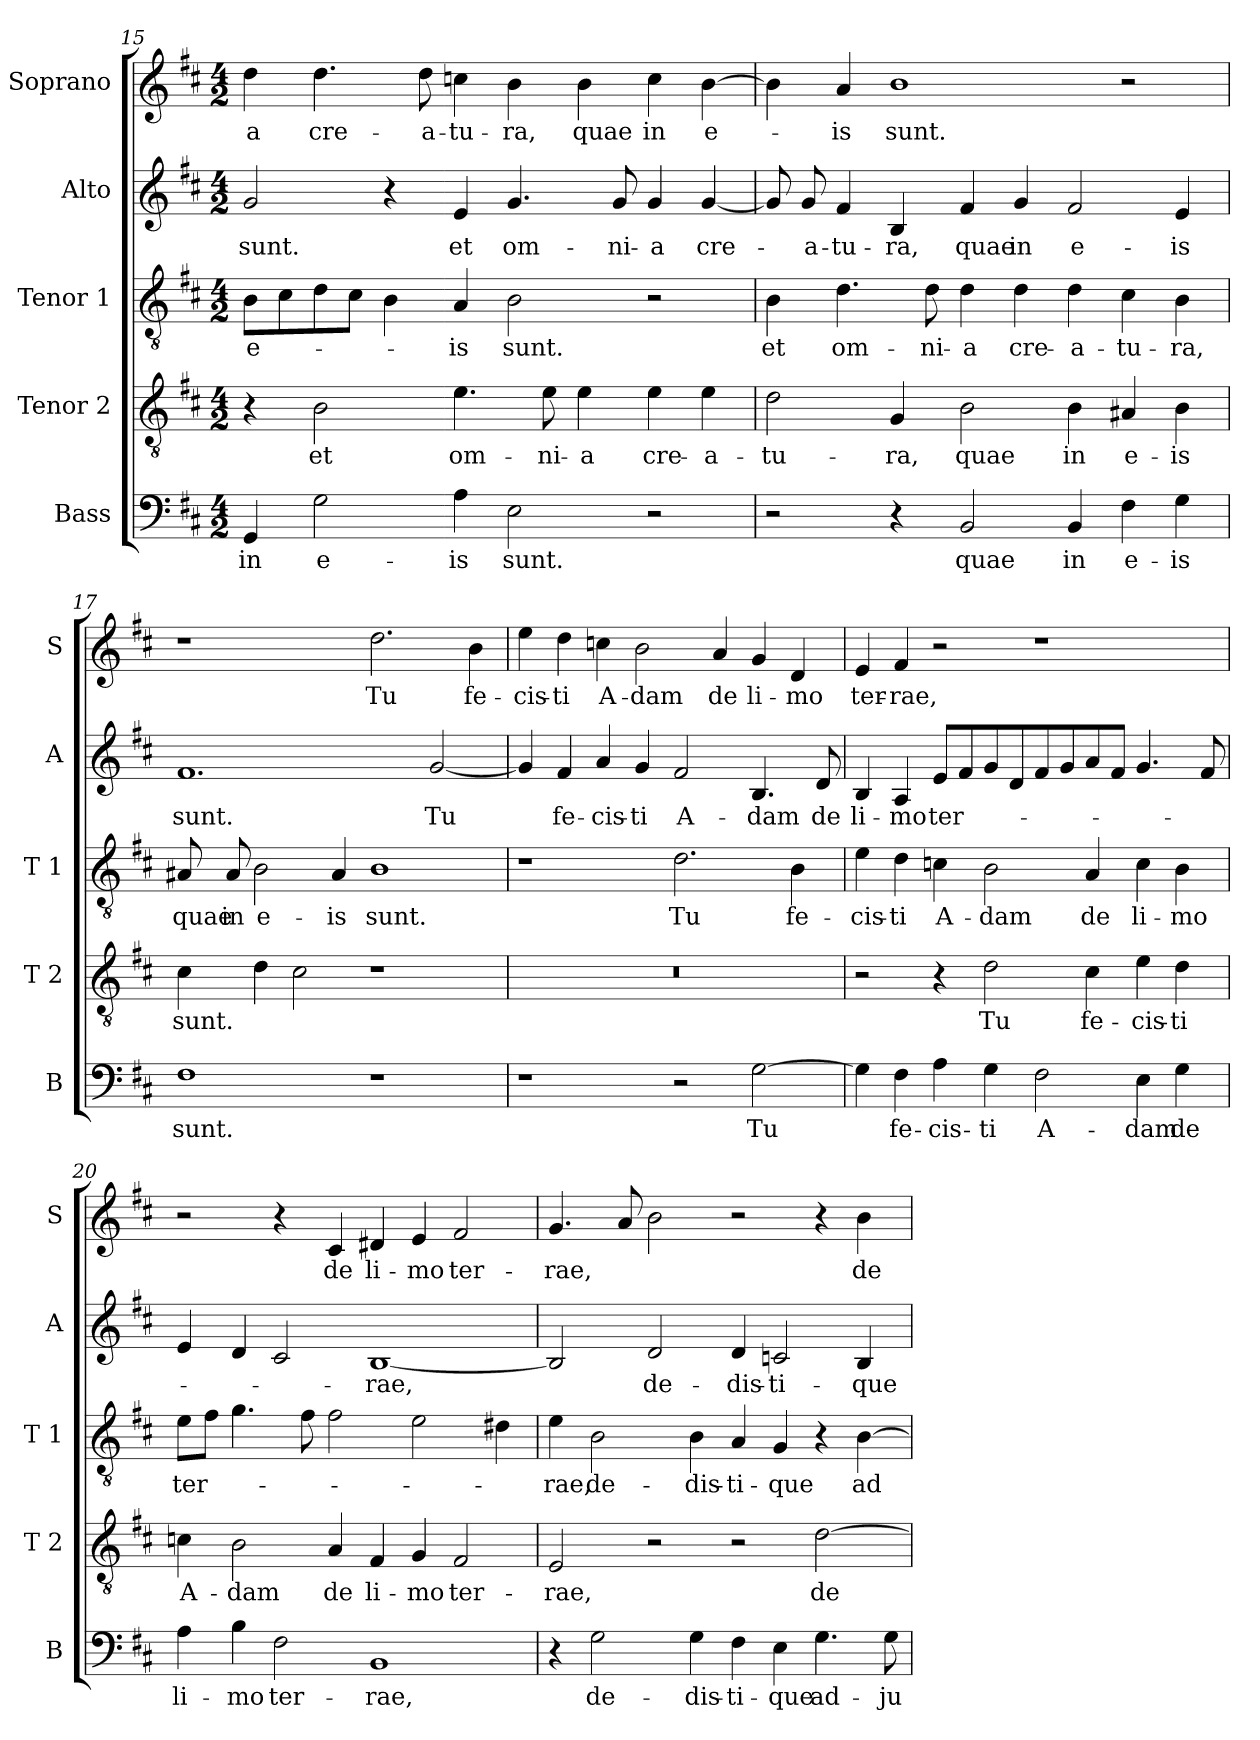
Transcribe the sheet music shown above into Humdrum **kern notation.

**kern	**text	**kern	**text	**kern	**text	**kern	**text	**kern	**text
*part5	*part5	*part4	*part4	*part3	*part3	*part2	*part2	*part1	*part1
*staff5	*staff5	*staff4	*staff4	*staff3	*staff3	*staff2	*staff2	*staff1	*staff1
*I"Bass	*	*I"Tenor 2	*	*I"Tenor 1	*	*I"Alto	*	*I"Soprano	*
*I'B	*	*I'T 2	*	*I'T 1	*	*I'A	*	*I'S	*
*clefF4	*	*clefGv2	*	*clefGv2	*	*clefG2	*	*clefG2	*
*k[f#c#]	*	*k[f#c#]	*	*k[f#c#]	*	*k[f#c#]	*	*k[f#c#]	*
*D:	*	*D:	*	*D:	*	*D:	*	*D:	*
*M4/2	*	*M4/2	*	*M4/2	*	*M4/2	*	*M4/2	*
=15	=15	=15	=15	=15	=15	=15	=15	=15	=15
!	!LO:LY:b	!	!	!	!LO:LY:b	!	!LO:LY:b	!	!LO:LY:b
4GG/	in	4r	.	8B\L	e-	2g/	sunt.	4dd\	-a
.	.	.	.	8c#\	.	.	.	.	.
!	!LO:LY:b	!	!LO:LY:b	!	!	!	!	!	!LO:LY:b
2G\	e-	2B\	et	8d\	.	.	.	4.dd\	cre-
.	.	.	.	8c#\J	.	.	.	.	.
.	.	.	.	4B\	.	4r	.	.	.
!	!	!	!	!	!	!	!	!	!LO:LY:b
.	.	.	.	.	.	.	.	8dd\	-a-
!	!LO:LY:b	!	!LO:LY:b	!	!LO:LY:b	!	!LO:LY:b	!	!LO:LY:b
4A\	-is	4.e\	om-	4A/	-is	4e/	et	4ccn\	-tu-
!	!LO:LY:b	!	!	!	!LO:LY:b	!	!LO:LY:b	!	!LO:LY:b
2E\	sunt.	.	.	2B\	sunt.	4.g/	om-	4b\	-ra,
!	!	!	!LO:LY:b	!	!	!	!	!	!
.	.	8e\	-ni-	.	.	.	.	.	.
!	!	!	!LO:LY:b	!	!	!	!	!	!LO:LY:b
.	.	4e\	-a	.	.	.	.	4b\	quae
!	!	!	!	!	!	!	!LO:LY:b	!	!
.	.	.	.	.	.	8g/	-ni-	.	.
!	!	!	!LO:LY:b	!	!	!	!LO:LY:b	!	!LO:LY:b
2r	.	4e\	cre-	2r	.	4g/	-a	4cc\	in
!	!	!	!LO:LY:b	!	!	!	!LO:LY:b	!	!LO:LY:b
.	.	4e\	-a-	.	.	[4g/	cre-	[4b\	e-
!!LO:PB:g=z
=16	=16	=16	=16	=16	=16	=16	=16	=16	=16
!	!	!	!LO:LY:b	!	!LO:LY:b	!	!	!	!
2r	.	2d\	-tu-	4B\	et	8g/]	.	4b\]	.
!	!	!	!	!	!	!	!LO:LY:b	!	!
.	.	.	.	.	.	8g/	-a-	.	.
!	!	!	!	!	!LO:LY:b	!	!LO:LY:b	!	!LO:LY:b
.	.	.	.	4.d\	om-	4f#/	-tu-	4a/	-is
!	!	!	!LO:LY:b	!	!	!	!LO:LY:b	!	!LO:LY:b
4r	.	4G/	-ra,	.	.	4B/	-ra,	1b	sunt.
!	!	!	!	!	!LO:LY:b	!	!	!	!
.	.	.	.	8d\	-ni-	.	.	.	.
!	!LO:LY:b	!	!LO:LY:b	!	!LO:LY:b	!	!LO:LY:b	!	!
2BB/	quae	2B\	quae	4d\	-a	4f#/	quae	.	.
!	!	!	!	!	!LO:LY:b	!	!LO:LY:b	!	!
.	.	.	.	4d\	cre-	4g/	in	.	.
!	!LO:LY:b	!	!LO:LY:b	!	!LO:LY:b	!	!LO:LY:b	!	!
4BB/	in	4B\	in	4d\	-a-	2f#/	e-	.	.
!	!LO:LY:b	!	!LO:LY:b	!	!LO:LY:b	!	!	!	!
4F#\	e-	4A#X/	e-	4c#\	-tu-	.	.	2r	.
!	!LO:LY:b	!	!LO:LY:b	!	!LO:LY:b	!	!LO:LY:b	!	!
4G\	-is	4B\	-is	4B\	-ra,	4e/	-is	.	.
=17	=17	=17	=17	=17	=17	=17	=17	=17	=17
!	!LO:LY:b	!	!LO:LY:b	!	!LO:LY:b	!	!LO:LY:b	!	!
1F#	sunt.	4c#\	sunt.	8A#X/	quae	1.f#	sunt.	1r	.
!	!	!	!	!	!LO:LY:b	!	!	!	!
.	.	.	.	8A#/	in	.	.	.	.
!	!	!	!	!	!LO:LY:b	!	!	!	!
.	.	4d\	.	2B\	e-	.	.	.	.
.	.	2c#\	.	.	.	.	.	.	.
!	!	!	!	!	!LO:LY:b	!	!	!	!
.	.	.	.	4A#/	-is	.	.	.	.
!	!	!	!	!	!LO:LY:b	!	!	!	!LO:LY:b
1r	.	1r	.	1B	sunt.	.	.	2.dd\	Tu
!	!	!	!	!	!	!	!LO:LY:b	!	!
.	.	.	.	.	.	[2g/	Tu	.	.
!	!	!	!	!	!	!	!	!	!LO:LY:b
.	.	.	.	.	.	.	.	4b\	fe-
=18	=18	=18	=18	=18	=18	=18	=18	=18	=18
!	!	!	!	!	!	!	!	!	!LO:LY:b
1r	.	0r	.	1r	.	4g/]	.	4ee\	-cis-
!	!	!	!	!	!	!	!LO:LY:b	!	!LO:LY:b
.	.	.	.	.	.	4f#/	fe-	4dd\	-ti
!	!	!	!	!	!	!	!LO:LY:b	!	!LO:LY:b
.	.	.	.	.	.	4a/	-cis-	4ccn\	A-
!	!	!	!	!	!	!	!LO:LY:b	!	!LO:LY:b
.	.	.	.	.	.	4g/	-ti	2b\	-dam
!	!	!	!	!	!LO:LY:b	!	!LO:LY:b	!	!
2r	.	.	.	2.d\	Tu	2f#/	A-	.	.
!	!	!	!	!	!	!	!	!	!LO:LY:b
.	.	.	.	.	.	.	.	4a/	de
!	!LO:LY:b	!	!	!	!	!	!LO:LY:b	!	!LO:LY:b
[2G\	Tu	.	.	.	.	4.B/	-dam	4g/	li-
!	!	!	!	!	!LO:LY:b	!	!	!	!LO:LY:b
.	.	.	.	4B\	fe-	.	.	4d/	-mo
!	!	!	!	!	!	!	!LO:LY:b	!	!
.	.	.	.	.	.	8d/	de	.	.
!!LO:LB:g=z
=19	=19	=19	=19	=19	=19	=19	=19	=19	=19
!	!	!	!	!	!LO:LY:b	!	!LO:LY:b	!	!LO:LY:b
4G\]	.	2r	.	4e\	-cis-	4B/	li-	4e/	ter-
!	!LO:LY:b	!	!	!	!LO:LY:b	!	!LO:LY:b	!	!LO:LY:b
4F#\	fe-	.	.	4d\	-ti	4A/	-mo	4f#/	-rae,
!	!LO:LY:b	!	!	!	!LO:LY:b	!	!LO:LY:b	!	!
4A\	-cis-	4r	.	4cn\	A-	8e/L	ter-	2r	.
.	.	.	.	.	.	8f#/	.	.	.
!	!LO:LY:b	!	!LO:LY:b	!	!LO:LY:b	!	!	!	!
4G\	-ti	2d\	Tu	2B\	-dam	8g/	.	.	.
.	.	.	.	.	.	8d/	.	.	.
!	!LO:LY:b	!	!	!	!	!	!	!	!
2F#\	A-	.	.	.	.	8f#/	.	1r	.
.	.	.	.	.	.	8g/	.	.	.
!	!	!	!LO:LY:b	!	!LO:LY:b	!	!	!	!
.	.	4c#\	fe-	4A/	de	8a/	.	.	.
.	.	.	.	.	.	8f#/J	.	.	.
!	!LO:LY:b	!	!LO:LY:b	!	!LO:LY:b	!	!	!	!
4E\	-dam	4e\	-cis-	4c\	li-	4.g/	.	.	.
!	!LO:LY:b	!	!LO:LY:b	!	!LO:LY:b	!	!	!	!
4G\	de	4d\	-ti	4B\	-mo	.	.	.	.
.	.	.	.	.	.	8f#/	.	.	.
=20	=20	=20	=20	=20	=20	=20	=20	=20	=20
!	!LO:LY:b	!	!LO:LY:b	!	!LO:LY:b	!	!	!	!
4A\	li-	4cn\	A-	8e\L	ter-	4e/	.	2r	.
.	.	.	.	8f#\J	.	.	.	.	.
!	!LO:LY:b	!	!LO:LY:b	!	!	!	!	!	!
4B\	-mo	2B\	-dam	4.g\	.	4d/	.	.	.
!	!LO:LY:b	!	!	!	!	!	!	!	!
2F#\	ter-	.	.	.	.	2c#/	.	4r	.
.	.	.	.	8f#\	.	.	.	.	.
!	!	!	!LO:LY:b	!	!	!	!	!	!LO:LY:b
.	.	4A/	de	2f#\	.	.	.	4c#/	de
!	!LO:LY:b	!	!LO:LY:b	!	!	!	!LO:LY:b	!	!LO:LY:b
1BB	-rae,	4F#/	li-	.	.	[1B	-rae,	4d#X/	li-
!	!	!	!LO:LY:b	!	!	!	!	!	!LO:LY:b
.	.	4G/	-mo	2e\	.	.	.	4e/	-mo
!	!	!	!LO:LY:b	!	!	!	!	!	!LO:LY:b
.	.	2F#/	ter-	.	.	.	.	2f#/	ter-
.	.	.	.	4d#X\	.	.	.	.	.
=21	=21	=21	=21	=21	=21	=21	=21	=21	=21
!	!	!	!LO:LY:b	!	!LO:LY:b	!	!	!	!LO:LY:b
4r	.	2E/	-rae,	4e\	-rae,	2B/]	.	4.g/	-rae,
!	!LO:LY:b	!	!	!	!LO:LY:b	!	!	!	!
2G\	de-	.	.	2B\	de-	.	.	.	.
.	.	.	.	.	.	.	.	8a/	.
!	!	!	!	!	!	!	!LO:LY:b	!	!
.	.	2r	.	.	.	2d/	de-	2b\	.
!	!LO:LY:b	!	!	!	!LO:LY:b	!	!	!	!
4G\	-dis-	.	.	4B\	-dis-	.	.	.	.
!	!LO:LY:b	!	!	!	!LO:LY:b	!	!LO:LY:b	!	!
4F#\	-ti-	2r	.	4A/	-ti-	4d/	-dis-	2r	.
!	!LO:LY:b	!	!	!	!LO:LY:b	!	!LO:LY:b	!	!
4E\	-que	.	.	4G/	-que	2cn/	-ti-	.	.
!	!LO:LY:b	!	!LO:LY:b	!	!	!	!	!	!
4.G\	ad-	[2d\	de-	4r	.	.	.	4r	.
!	!	!	!	!	!LO:LY:b	!	!LO:LY:b	!	!LO:LY:b
.	.	.	.	[4B\	ad-	4B/	-que	4b\	de-
!	!LO:LY:b	!	!	!	!	!	!	!	!
8G\	-ju-	.	.	.	.	.	.	.	.
=	=	=	=	=	=	=	=	=	=
*-	*-	*-	*-	*-	*-	*-	*-	*-	*-
